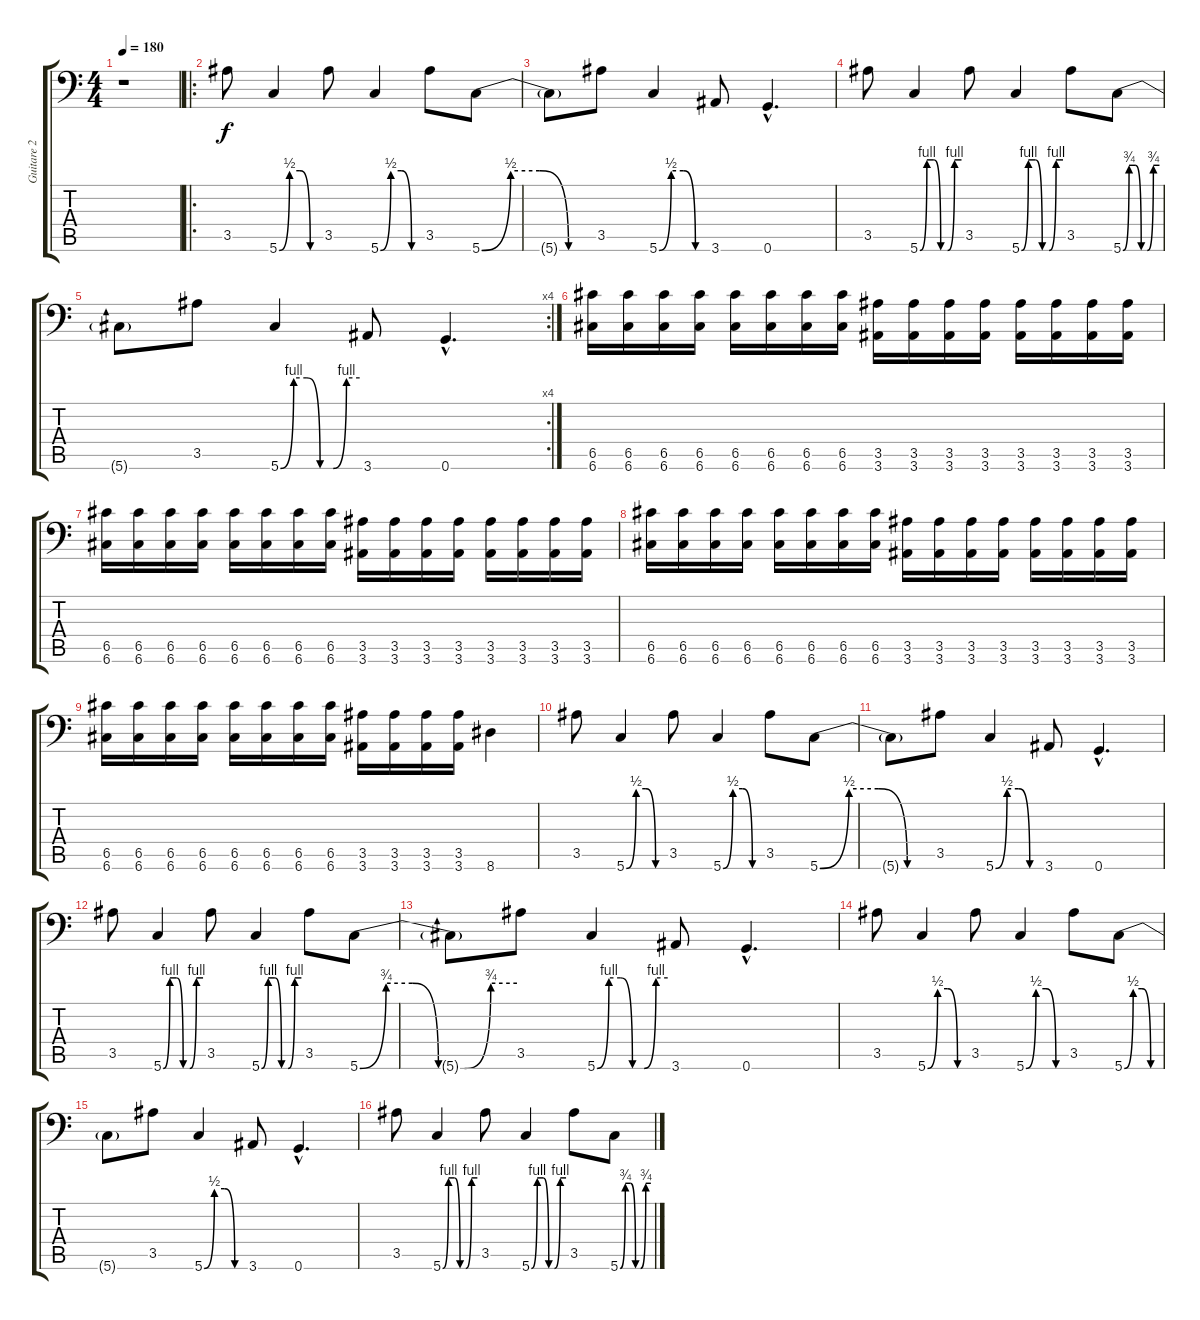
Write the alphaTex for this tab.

\track ("Guitare 2" "Guitare 2") {instrument overdrivenguitar}
\staff {score tabs}
\tuning (D4 A3 F3 C3 G2 G1) {hide}
\ts (4 4)
\tempo 180
\clef f4
\ks c
r.1{dy f instrument overdrivenguitar} |
\ro
3.5.8 5.6{be (custom 0 0 15 2 30 2 45 0 60 0)}.4 3.5.8 5.6{be (custom 0 0 15 2 30 2 45 0 60 0)}.4 3.5.8 5.6{be (custom 0 0 15 2 30 2 45 0 60 0)}.8 |
5.6{t}.8 3.5.8 5.6{be (custom 0 0 15 2 30 2 45 0 60 0)}.4 3.6.8 0.6{hac}.4{d} |
3.5.8 5.6{be (custom 0 0 10 4 20 4 30 0 40 0 50 4 60 4)}.4 3.5.8 5.6{be (custom 0 0 10 4 20 4 30 0 40 0 50 4 60 4)}.4 3.5.8 5.6{be (custom 0 0 10 3 20 3 30 0 40 0 50 3 60 3)}.8 |
\rc 4
5.6{t}.8 3.5.8 5.6{be (custom 0 0 10 4 20 4 30 0 40 0 50 4 60 4)}.4 3.6.8 0.6{hac}.4{d} |
(6.5 6.6).16 (6.5 6.6).16 (6.5 6.6).16 (6.5 6.6).16 (6.5 6.6).16 (6.5 6.6).16 (6.5 6.6).16 (6.5 6.6).16 (3.5 3.6).16 (3.5 3.6).16 (3.5 3.6).16 (3.5 3.6).16 (3.5 3.6).16 (3.5 3.6).16 (3.5 3.6).16 (3.5 3.6).16 |
(6.5 6.6).16 (6.5 6.6).16 (6.5 6.6).16 (6.5 6.6).16 (6.5 6.6).16 (6.5 6.6).16 (6.5 6.6).16 (6.5 6.6).16 (3.5 3.6).16 (3.5 3.6).16 (3.5 3.6).16 (3.5 3.6).16 (3.5 3.6).16 (3.5 3.6).16 (3.5 3.6).16 (3.5 3.6).16 |
(6.5 6.6).16 (6.5 6.6).16 (6.5 6.6).16 (6.5 6.6).16 (6.5 6.6).16 (6.5 6.6).16 (6.5 6.6).16 (6.5 6.6).16 (3.5 3.6).16 (3.5 3.6).16 (3.5 3.6).16 (3.5 3.6).16 (3.5 3.6).16 (3.5 3.6).16 (3.5 3.6).16 (3.5 3.6).16 |
(6.5 6.6).16 (6.5 6.6).16 (6.5 6.6).16 (6.5 6.6).16 (6.5 6.6).16 (6.5 6.6).16 (6.5 6.6).16 (6.5 6.6).16 (3.5 3.6).16 (3.5 3.6).16 (3.5 3.6).16 (3.5 3.6).16 8.6.4 |
3.5.8 5.6{be (custom 0 0 15 2 30 2 45 0 60 0)}.4 3.5.8 5.6{be (custom 0 0 15 2 30 2 45 0 60 0)}.4 3.5.8 5.6{be (custom 0 0 15 2 30 2 45 0 60 0)}.8 |
5.6{t}.8 3.5.8 5.6{be (custom 0 0 15 2 30 2 45 0 60 0)}.4 3.6.8 0.6{hac}.4{d} |
3.5.8 5.6{be (custom 0 0 10 4 20 4 30 0 40 0 50 4 60 4)}.4 3.5.8 5.6{be (custom 0 0 10 4 20 4 30 0 40 0 50 4 60 4)}.4 3.5.8 5.6{be (custom 0 0 10 3 20 3 30 0 40 0 50 3 60 3)}.8 |
5.6{t}.8 3.5.8 5.6{be (custom 0 0 10 4 20 4 30 0 40 0 50 4 60 4)}.4 3.6.8 0.6{hac}.4{d} |
3.5.8 5.6{be (custom 0 0 15 2 30 2 45 0 60 0)}.4 3.5.8 5.6{be (custom 0 0 15 2 30 2 45 0 60 0)}.4 3.5.8 5.6{be (custom 0 0 15 2 30 2 45 0 60 0)}.8 |
5.6{t}.8 3.5.8 5.6{be (custom 0 0 15 2 30 2 45 0 60 0)}.4 3.6.8 0.6{hac}.4{d} |
3.5.8 5.6{be (custom 0 0 10 4 20 4 30 0 40 0 50 4 60 4)}.4 3.5.8 5.6{be (custom 0 0 10 4 20 4 30 0 40 0 50 4 60 4)}.4 3.5.8 5.6{be (custom 0 0 10 3 20 3 30 0 40 0 50 3 60 3)}.8
